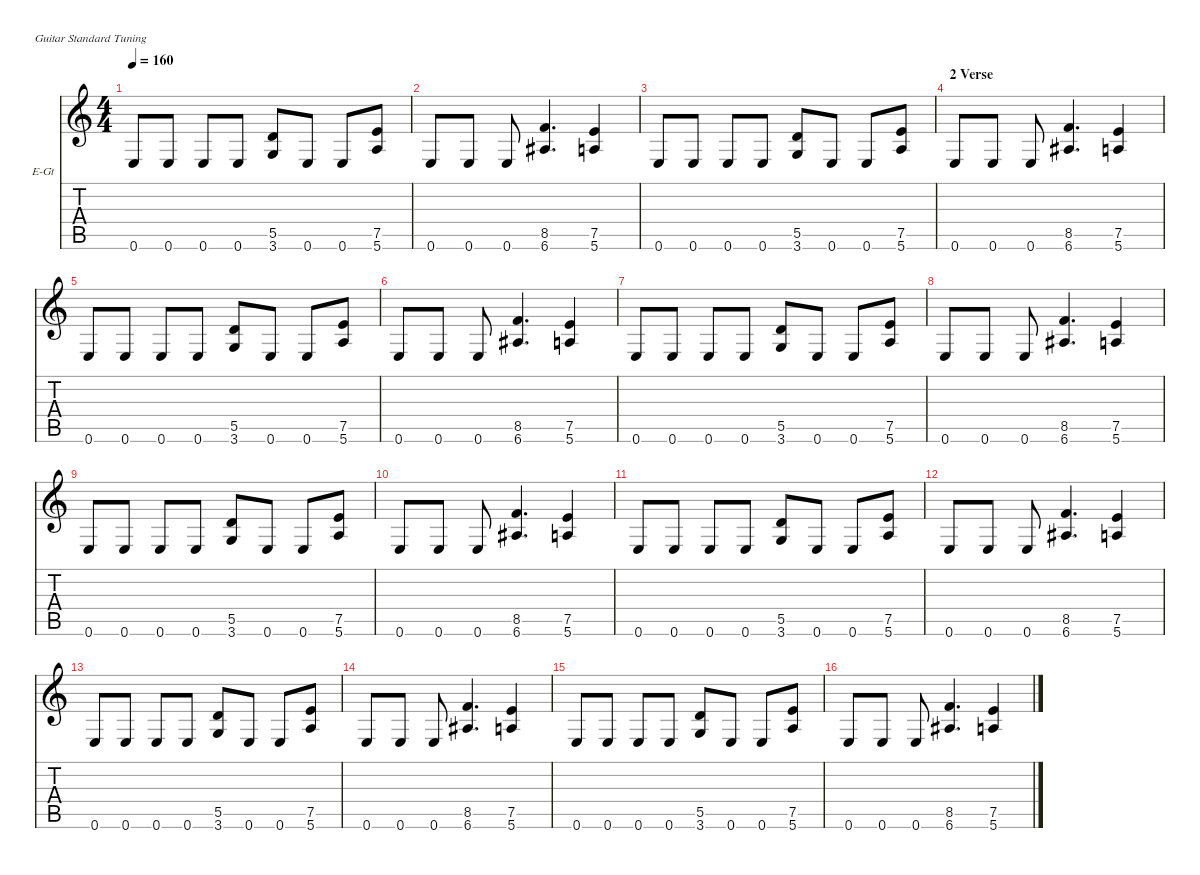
\hideDynamics
\bracketExtendMode nobrackets
\firstSystemTrackNameOrientation horizontal
\otherSystemsTrackNameOrientation horizontal
\track ("Guitar 2" "E-Gt") {instrument distortionguitar}
\staff {score tabs}
\tuning (E4 B3 G3 D3 A2 E2)
\ts (4 4)
\tempo 160
\clef g2
\ks c
0.6.8{dy f beam Up} 0.6.8{beam Up} 0.6.8{beam Up} 0.6.8{beam Up} (5.5 3.6).8{beam Up} 0.6.8{beam Up} 0.6.8{beam Up} (7.5 5.6).8{beam Up} |
0.6.8{beam Up} 0.6.8{beam Up} 0.6.8{beam Up} (8.5 6.6{acc #}).4{d beam Up} (7.5 5.6).4{beam Up} |
0.6.8{beam Up} 0.6.8{beam Up} 0.6.8{beam Up} 0.6.8{beam Up} (5.5 3.6).8{beam Up} 0.6.8{beam Up} 0.6.8{beam Up} (7.5 5.6).8{beam Up} |
\section ("" "2 Verse")
0.6.8{beam Up} 0.6.8{beam Up} 0.6.8{beam Up} (8.5 6.6{acc #}).4{d beam Up} (7.5 5.6).4{beam Up} |
0.6.8{beam Up} 0.6.8{beam Up} 0.6.8{beam Up} 0.6.8{beam Up} (5.5 3.6).8{beam Up} 0.6.8{beam Up} 0.6.8{beam Up} (7.5 5.6).8{beam Up} |
0.6.8{beam Up} 0.6.8{beam Up} 0.6.8{beam Up} (8.5 6.6{acc #}).4{d beam Up} (7.5 5.6).4{beam Up} |
0.6.8{beam Up} 0.6.8{beam Up} 0.6.8{beam Up} 0.6.8{beam Up} (5.5 3.6).8{beam Up} 0.6.8{beam Up} 0.6.8{beam Up} (7.5 5.6).8{beam Up} |
0.6.8{beam Up} 0.6.8{beam Up} 0.6.8{beam Up} (8.5 6.6{acc #}).4{d beam Up} (7.5 5.6).4{beam Up} |
0.6.8{beam Up} 0.6.8{beam Up} 0.6.8{beam Up} 0.6.8{beam Up} (5.5 3.6).8{beam Up} 0.6.8{beam Up} 0.6.8{beam Up} (7.5 5.6).8{beam Up} |
0.6.8{beam Up} 0.6.8{beam Up} 0.6.8{beam Up} (8.5 6.6{acc #}).4{d beam Up} (7.5 5.6).4{beam Up} |
0.6.8{beam Up} 0.6.8{beam Up} 0.6.8{beam Up} 0.6.8{beam Up} (5.5 3.6).8{beam Up} 0.6.8{beam Up} 0.6.8{beam Up} (7.5 5.6).8{beam Up} |
0.6.8{beam Up} 0.6.8{beam Up} 0.6.8{beam Up} (8.5 6.6{acc #}).4{d beam Up} (7.5 5.6).4{beam Up} |
0.6.8{beam Up} 0.6.8{beam Up} 0.6.8{beam Up} 0.6.8{beam Up} (5.5 3.6).8{beam Up} 0.6.8{beam Up} 0.6.8{beam Up} (7.5 5.6).8{beam Up} |
0.6.8{beam Up} 0.6.8{beam Up} 0.6.8{beam Up} (8.5 6.6{acc #}).4{d beam Up} (7.5 5.6).4{beam Up} |
0.6.8{beam Up} 0.6.8{beam Up} 0.6.8{beam Up} 0.6.8{beam Up} (5.5 3.6).8{beam Up} 0.6.8{beam Up} 0.6.8{beam Up} (7.5 5.6).8{beam Up} |
0.6.8{beam Up} 0.6.8{beam Up} 0.6.8{beam Up} (8.5 6.6{acc #}).4{d beam Up} (7.5 5.6).4{beam Up}
